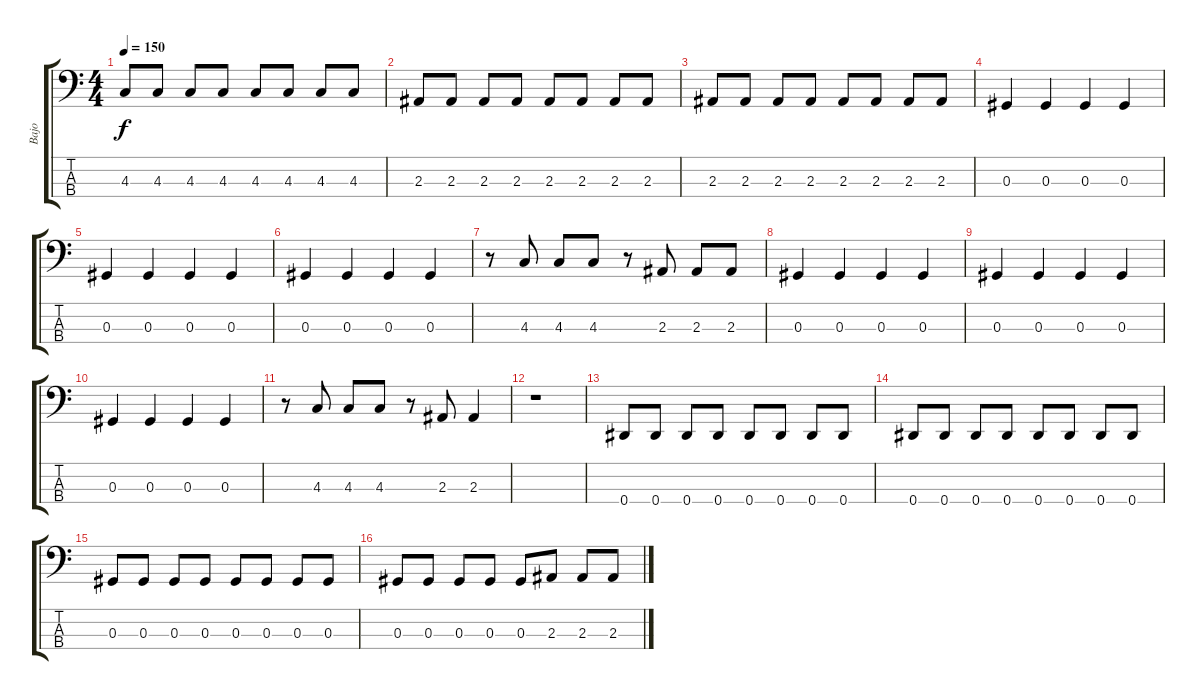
\track ("Bajo" "Bajo") {instrument electricbasspick}
\staff {score tabs}
\tuning (Gb2 Db2 Ab1 Eb1) {hide}
\ts (4 4)
\tempo 150
\clef f4
\ks c
4.3.8{dy f} 4.3.8 4.3.8 4.3.8 4.3.8 4.3.8 4.3.8 4.3.8 |
2.3.8 2.3.8 2.3.8 2.3.8 2.3.8 2.3.8 2.3.8 2.3.8 |
2.3.8 2.3.8 2.3.8 2.3.8 2.3.8 2.3.8 2.3.8 2.3.8 |
0.3.4 0.3.4 0.3.4 0.3.4 |
0.3.4 0.3.4 0.3.4 0.3.4 |
0.3.4 0.3.4 0.3.4 0.3.4 |
r.8 4.3.8 4.3.8 4.3.8 r.8 2.3.8 2.3.8 2.3.8 |
0.3.4 0.3.4 0.3.4 0.3.4 |
0.3.4 0.3.4 0.3.4 0.3.4 |
0.3.4 0.3.4 0.3.4 0.3.4 |
r.8 4.3.8 4.3.8 4.3.8 r.8 2.3.8 2.3.4 |
r.1 |
0.4.8 0.4.8 0.4.8 0.4.8 0.4.8 0.4.8 0.4.8 0.4.8 |
0.4.8 0.4.8 0.4.8 0.4.8 0.4.8 0.4.8 0.4.8 0.4.8 |
0.3.8 0.3.8 0.3.8 0.3.8 0.3.8 0.3.8 0.3.8 0.3.8 |
0.3.8 0.3.8 0.3.8 0.3.8 0.3.8 2.3.8 2.3.8 2.3.8
